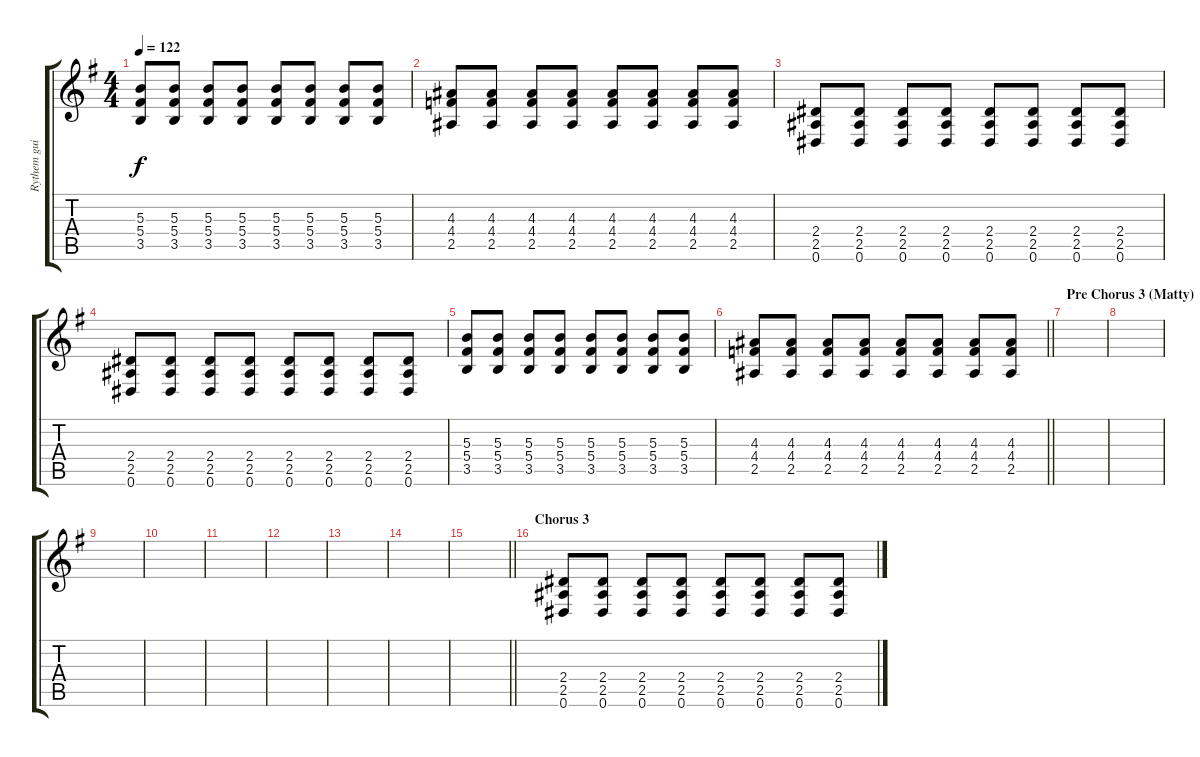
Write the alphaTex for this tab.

\track ("Rythem guitar left" "Rythem gui") {instrument distortionguitar}
\staff {score tabs}
\tuning (Eb4 Bb3 Gb3 Db3 Ab2 Eb2) {hide}
\ts (4 4)
\tempo 122
\clef g2
\ks eminor
(5.3 5.4 3.5).8{dy f} (5.3 5.4 3.5).8 (5.3 5.4 3.5).8 (5.3 5.4 3.5).8 (5.3 5.4 3.5).8 (5.3 5.4 3.5).8 (5.3 5.4 3.5).8 (5.3 5.4 3.5).8 |
(4.3 4.4 2.5).8 (4.3 4.4 2.5).8 (4.3 4.4 2.5).8 (4.3 4.4 2.5).8 (4.3 4.4 2.5).8 (4.3 4.4 2.5).8 (4.3 4.4 2.5).8 (4.3 4.4 2.5).8 |
(2.4 2.5 0.6).8 (2.4 2.5 0.6).8 (2.4 2.5 0.6).8 (2.4 2.5 0.6).8 (2.4 2.5 0.6).8 (2.4 2.5 0.6).8 (2.4 2.5 0.6).8 (2.4 2.5 0.6).8 |
(2.4 2.5 0.6).8 (2.4 2.5 0.6).8 (2.4 2.5 0.6).8 (2.4 2.5 0.6).8 (2.4 2.5 0.6).8 (2.4 2.5 0.6).8 (2.4 2.5 0.6).8 (2.4 2.5 0.6).8 |
(5.3 5.4 3.5).8 (5.3 5.4 3.5).8 (5.3 5.4 3.5).8 (5.3 5.4 3.5).8 (5.3 5.4 3.5).8 (5.3 5.4 3.5).8 (5.3 5.4 3.5).8 (5.3 5.4 3.5).8 |
\barLineRight lightlight
(4.3 4.4 2.5).8 (4.3 4.4 2.5).8 (4.3 4.4 2.5).8 (4.3 4.4 2.5).8 (4.3 4.4 2.5).8 (4.3 4.4 2.5).8 (4.3 4.4 2.5).8 (4.3 4.4 2.5).8 |
\section ("" "Pre Chorus 3 (Matty)")
|
|
|
|
|
|
|
|
\barLineRight lightlight
|
\section ("" "Chorus 3")
(2.4 2.5 0.6).8 (2.4 2.5 0.6).8 (2.4 2.5 0.6).8 (2.4 2.5 0.6).8 (2.4 2.5 0.6).8 (2.4 2.5 0.6).8 (2.4 2.5 0.6).8 (2.4 2.5 0.6).8
